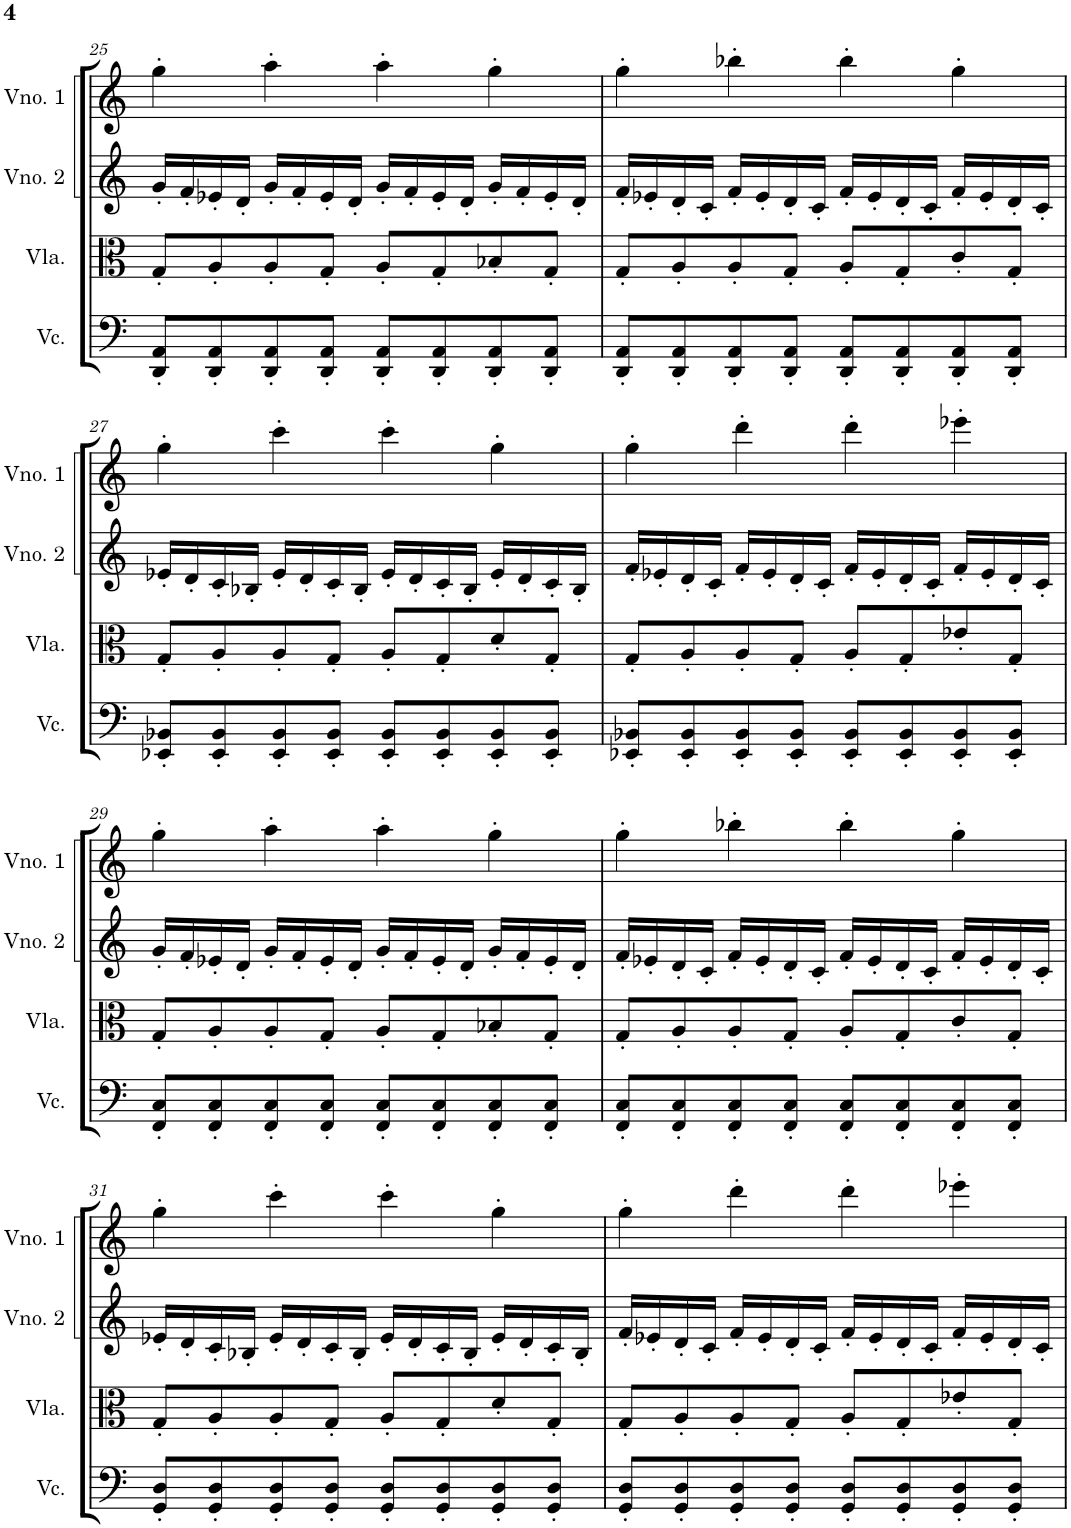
**kern	**kern	**kern	**kern
*part4	*part3	*part2	*part1
*staff4	*staff3	*staff2	*staff1
*I"Violoncelo	*I"Viola	*I"Violino 2	*I"Violino 1
*I'Vc.	*I'Vla.	*I'Vno. 2	*I'Vno. 1
!!LO:PB:g=z
*clefF4	*clefC3	*clefG2	*clefG2
*k[]	*k[]	*k[]	*k[]
*M4/4	*M4/4	*M4/4	*M4/4
=25	=25	=25	=25
8DD/' 8AA/'L	8G'/L	16g'/LL	4gg'\
.	.	16f'/	.
8DD/' 8AA/'	8A'/	16e-X'/	.
.	.	16d'/JJ	.
8DD/' 8AA/'	8A'/	16g'/LL	4aa'\
.	.	16f'/	.
8DD/' 8AA/'J	8G'/J	16e-'/	.
.	.	16d'/JJ	.
8DD/' 8AA/'L	8A'/L	16g'/LL	4aa'\
.	.	16f'/	.
8DD/' 8AA/'	8G'/	16e-'/	.
.	.	16d'/JJ	.
8DD/' 8AA/'	8B-X'/	16g'/LL	4gg'\
.	.	16f'/	.
8DD/' 8AA/'J	8G'/J	16e-'/	.
.	.	16d'/JJ	.
=26	=26	=26	=26
8DD/' 8AA/'L	8G'/L	16f'/LL	4gg'\
.	.	16e-X'/	.
8DD/' 8AA/'	8A'/	16d'/	.
.	.	16c'/JJ	.
8DD/' 8AA/'	8A'/	16f'/LL	4bb-X'\
.	.	16e-'/	.
8DD/' 8AA/'J	8G'/J	16d'/	.
.	.	16c'/JJ	.
8DD/' 8AA/'L	8A'/L	16f'/LL	4bb-'\
.	.	16e-'/	.
8DD/' 8AA/'	8G'/	16d'/	.
.	.	16c'/JJ	.
8DD/' 8AA/'	8c'/	16f'/LL	4gg'\
.	.	16e-'/	.
8DD/' 8AA/'J	8G'/J	16d'/	.
.	.	16c'/JJ	.
!!LO:LB:g=z
=27	=27	=27	=27
8EE-X/' 8BB-X/'L	8G'/L	16e-X'/LL	4gg'\
.	.	16d'/	.
8EE-/' 8BB-/'	8A'/	16c'/	.
.	.	16B-X'/JJ	.
8EE-/' 8BB-/'	8A'/	16e-'/LL	4ccc'\
.	.	16d'/	.
8EE-/' 8BB-/'J	8G'/J	16c'/	.
.	.	16B-'/JJ	.
8EE-/' 8BB-/'L	8A'/L	16e-'/LL	4ccc'\
.	.	16d'/	.
8EE-/' 8BB-/'	8G'/	16c'/	.
.	.	16B-'/JJ	.
8EE-/' 8BB-/'	8d'/	16e-'/LL	4gg'\
.	.	16d'/	.
8EE-/' 8BB-/'J	8G'/J	16c'/	.
.	.	16B-'/JJ	.
=28	=28	=28	=28
8EE-X/' 8BB-X/'L	8G'/L	16f'/LL	4gg'\
.	.	16e-X'/	.
8EE-/' 8BB-/'	8A'/	16d'/	.
.	.	16c'/JJ	.
8EE-/' 8BB-/'	8A'/	16f'/LL	4ddd'\
.	.	16e-'/	.
8EE-/' 8BB-/'J	8G'/J	16d'/	.
.	.	16c'/JJ	.
8EE-/' 8BB-/'L	8A'/L	16f'/LL	4ddd'\
.	.	16e-'/	.
8EE-/' 8BB-/'	8G'/	16d'/	.
.	.	16c'/JJ	.
8EE-/' 8BB-/'	8e-X'/	16f'/LL	4eee-X'\
.	.	16e-'/	.
8EE-/' 8BB-/'J	8G'/J	16d'/	.
.	.	16c'/JJ	.
!!LO:LB:g=z
=29	=29	=29	=29
8FF/' 8C/'L	8G'/L	16g'/LL	4gg'\
.	.	16f'/	.
8FF/' 8C/'	8A'/	16e-X'/	.
.	.	16d'/JJ	.
8FF/' 8C/'	8A'/	16g'/LL	4aa'\
.	.	16f'/	.
8FF/' 8C/'J	8G'/J	16e-'/	.
.	.	16d'/JJ	.
8FF/' 8C/'L	8A'/L	16g'/LL	4aa'\
.	.	16f'/	.
8FF/' 8C/'	8G'/	16e-'/	.
.	.	16d'/JJ	.
8FF/' 8C/'	8B-X'/	16g'/LL	4gg'\
.	.	16f'/	.
8FF/' 8C/'J	8G'/J	16e-'/	.
.	.	16d'/JJ	.
=30	=30	=30	=30
8FF/' 8C/'L	8G'/L	16f'/LL	4gg'\
.	.	16e-X'/	.
8FF/' 8C/'	8A'/	16d'/	.
.	.	16c'/JJ	.
8FF/' 8C/'	8A'/	16f'/LL	4bb-X'\
.	.	16e-'/	.
8FF/' 8C/'J	8G'/J	16d'/	.
.	.	16c'/JJ	.
8FF/' 8C/'L	8A'/L	16f'/LL	4bb-'\
.	.	16e-'/	.
8FF/' 8C/'	8G'/	16d'/	.
.	.	16c'/JJ	.
8FF/' 8C/'	8c'/	16f'/LL	4gg'\
.	.	16e-'/	.
8FF/' 8C/'J	8G'/J	16d'/	.
.	.	16c'/JJ	.
!!LO:LB:g=z
=31	=31	=31	=31
8GG/' 8D/'L	8G'/L	16e-X'/LL	4gg'\
.	.	16d'/	.
8GG/' 8D/'	8A'/	16c'/	.
.	.	16B-X'/JJ	.
8GG/' 8D/'	8A'/	16e-'/LL	4ccc'\
.	.	16d'/	.
8GG/' 8D/'J	8G'/J	16c'/	.
.	.	16B-'/JJ	.
8GG/' 8D/'L	8A'/L	16e-'/LL	4ccc'\
.	.	16d'/	.
8GG/' 8D/'	8G'/	16c'/	.
.	.	16B-'/JJ	.
8GG/' 8D/'	8d'/	16e-'/LL	4gg'\
.	.	16d'/	.
8GG/' 8D/'J	8G'/J	16c'/	.
.	.	16B-'/JJ	.
=32	=32	=32	=32
8GG/' 8D/'L	8G'/L	16f'/LL	4gg'\
.	.	16e-X'/	.
8GG/' 8D/'	8A'/	16d'/	.
.	.	16c'/JJ	.
8GG/' 8D/'	8A'/	16f'/LL	4ddd'\
.	.	16e-'/	.
8GG/' 8D/'J	8G'/J	16d'/	.
.	.	16c'/JJ	.
8GG/' 8D/'L	8A'/L	16f'/LL	4ddd'\
.	.	16e-'/	.
8GG/' 8D/'	8G'/	16d'/	.
.	.	16c'/JJ	.
8GG/' 8D/'	8e-X'/	16f'/LL	4eee-X'\
.	.	16e-'/	.
8GG/' 8D/'J	8G'/J	16d'/	.
.	.	16c'/JJ	.
=	=	=	=
*-	*-	*-	*-
